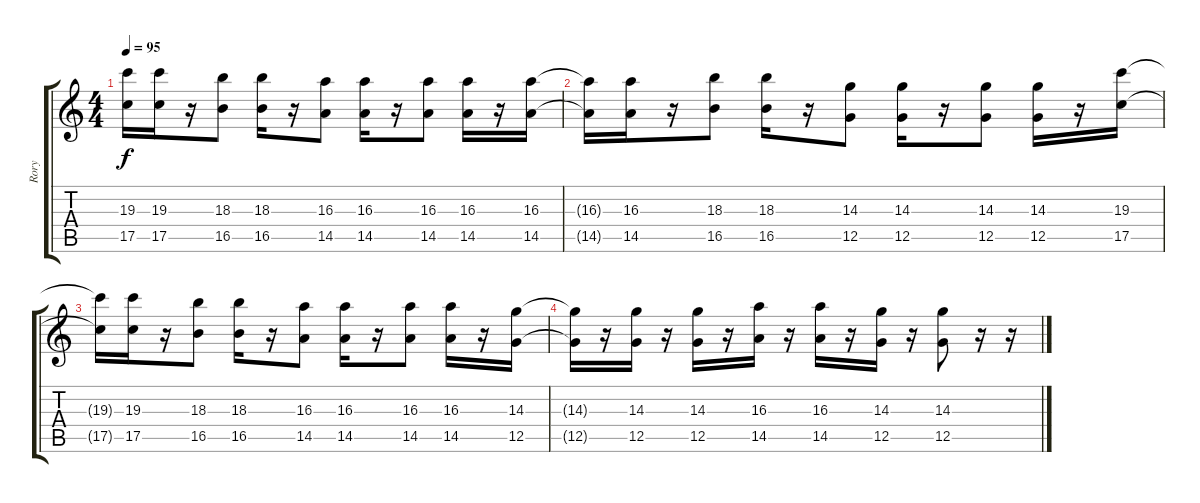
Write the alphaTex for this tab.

\track ("Rory" "Rory") {instrument distortionguitar}
\staff {score tabs}
\tuning (D4 A3 F3 C3 G2 C2) {hide}
\ts (4 4)
\tempo 95
\clef g2
\ks c
(19.3{t} 17.5{t}).16{dy f} (19.3 17.5).16 r.16 (18.3 16.5).8 (18.3 16.5).16 r.16 (16.3 14.5).8 (16.3 14.5).16 r.16 (16.3 14.5).8 (16.3 14.5).16 r.16 (16.3 14.5).16 |
(16.3{t} 14.5{t}).16 (16.3 14.5).16 r.16 (18.3 16.5).8 (18.3 16.5).16 r.16 (14.3 12.5).8 (14.3 12.5).16 r.16 (14.3 12.5).8 (14.3 12.5).16 r.16 (19.3 17.5).16 |
(19.3{t} 17.5{t}).16 (19.3 17.5).16 r.16 (18.3 16.5).8 (18.3 16.5).16 r.16 (16.3 14.5).8 (16.3 14.5).16 r.16 (16.3 14.5).8 (16.3 14.5).16 r.16 (14.3 12.5).16 |
(14.3{t} 12.5{t}).16 r.16 (14.3 12.5).16 r.16 (14.3 12.5).16 r.16 (16.3 14.5).16 r.16 (16.3 14.5).16 r.16 (14.3 12.5).16 r.16 (14.3 12.5).8 r.16 r.16
